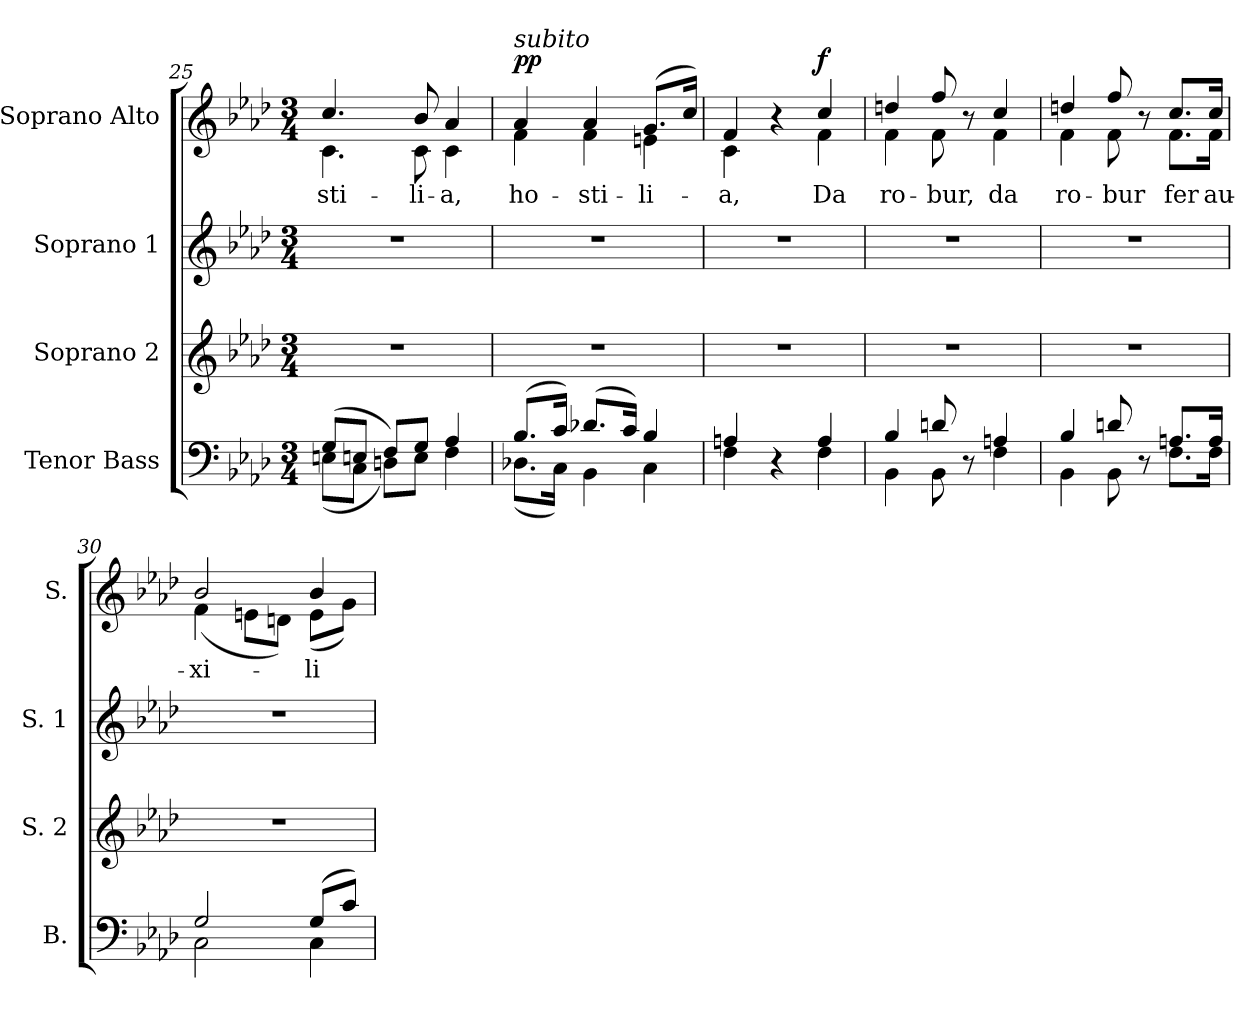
**kern	**kern	**kern	**kern	**text	**dynam
*part4	*part3	*part2	*part1	*part1	*part1
*staff4	*staff3	*staff2	*staff1	*staff1	*staff1
*I"Tenor Bass	*I"Soprano 2	*I"Soprano 1	*I"Soprano Alto	*	*
*I'B.	*I'S. 2	*I'S. 1	*I'S.	*	*
*clefF4	*clefG2	*clefG2	*clefG2	*	*
*k[b-e-a-d-]	*k[b-e-a-d-]	*k[b-e-a-d-]	*k[b-e-a-d-]	*	*
*f:	*f:	*f:	*f:	*	*
*M3/4	*M3/4	*M3/4	*M3/4	*	*
=25	=25	=25	=25	=25	=25
*^	*	*	*	*	*
!	!	!LO:N:vis=1	!LO:N:vis=1	!	!	!
!	!	!	!	!	!LO:LY:b:color=#000000	!
*	*	*	*	*^	*	*
(8Gi/L	(8Eni\L	2.r	2.r	4.cci/	4.ci\	-sti-	.
8Eni/J	8Ci\J	.	.	.	.	.	.
8Fi/L)	8Dni\L)	.	.	.	.	.	.
!	!	!	!	!	!	!LO:LY:b:color=#000000	!
8Gi/J	8Ei\J	.	.	8b-i/	8ci\	-li-	.
!	!	!	!	!	!	!LO:LY:b:color=#000000	!
4A-i/	4Fi\	.	.	4a-i/	4ci\	-a,	.
!!LO:LB:g=z	!!
=26	=26	=26	=26	=26	=26	=26	=26
!	!	!LO:N:vis=1	!LO:N:vis=1	!	!	!	!
!	!	!	!	!LO:TX:a:i:t=subito	!	!	!
!	!	!	!	!	!	!LO:LY:b:color=#000000	!
(8.B-i/L	(8.D-Xi\L	2.r	2.r	4a-i/	4fi\	ho-	pp
16ci/Jk)	16Ci\Jk)	.	.	.	.	.	.
!	!	!	!	!	!	!LO:LY:b:color=#000000	!
(8.d-Xi/L	4BB-i\	.	.	4a-i/	4fi\	-sti-	.
16ci/Jk)	.	.	.	.	.	.	.
!	!	!	!	!	!	!LO:LY:b:color=#000000	!
4B-i/	4Ci\	.	.	(8.gi/L	4eni\	-li-	.
.	.	.	.	16cci/Jk)	.	.	.
=27	=27	=27	=27	=27	=27	=27	=27
!	!	!LO:N:vis=1	!LO:N:vis=1	!	!	!	!
!	!	!	!	!	!	!LO:LY:b:color=#000000	!
4Ani/	4Fi\	2.r	2.r	4fi/	4ci\	-a,	.
4r	4ryy	.	.	4r	4ryy	.	.
!	!	!	!	!	!	!LO:LY:b:color=#000000	!
4Ai/	4Fi\	.	.	4cci/	4fi\	Da	f
=28	=28	=28	=28	=28	=28	=28	=28
!	!	!LO:N:vis=1	!LO:N:vis=1	!	!	!	!
!	!	!	!	!	!	!LO:LY:b:color=#000000	!
4B-i/	4BB-i\	2.r	2.r	4ddni/	4fi\	ro-	.
!	!	!	!	!	!	!LO:LY:b:color=#000000	!
8dni/	8BB-i\	.	.	8ffi/	8fi\	-bur,	.
8r	8ryy	.	.	8r	8ryy	.	.
!	!	!	!	!	!	!LO:LY:b:color=#000000	!
4Ani/	4Fi\	.	.	4cci/	4fi\	da	.
=29	=29	=29	=29	=29	=29	=29	=29
!	!	!LO:N:vis=1	!LO:N:vis=1	!	!	!	!
!	!	!	!	!	!	!LO:LY:b:color=#000000	!
4B-i/	4BB-i\	2.r	2.r	4ddni/	4fi\	ro-	.
!	!	!	!	!	!	!LO:LY:b:color=#000000	!
8dni/	8BB-i\	.	.	8ffi/	8fi\	-bur	.
8r	8ryy	.	.	8r	8ryy	.	.
!	!	!	!	!	!	!LO:LY:b:color=#000000	!
8.Ani/L	8.Fi\L	.	.	8.cci/L	8.fi\L	fer	.
!	!	!	!	!	!	!LO:LY:b:color=#000000	!
16Ai/Jk	16Fi\Jk	.	.	16cci/Jk	16fi\Jk	au-	.
!!LO:LB:g=z	!!
=30	=30	=30	=30	=30	=30	=30	=30
!	!	!LO:N:vis=1	!LO:N:vis=1	!	!	!	!
!	!	!	!	!	!	!LO:LY:b:color=#000000	!
2Gi/	2Ci\	2.r	2.r	2b-i/	(4fi\	-xi-	.
.	.	.	.	.	8eni\L	.	.
.	.	.	.	.	8dni\J)	.	.
!	!	!	!	!	!	!LO:LY:b:color=#000000	!
(8Gi/L	4Ci\	.	.	4b-i/	(8ei\L	-li-	.
8ci/J)	.	.	.	.	8gi\J)	.	.
*v	*v	*	*	*v	*v	*	*
=	=	=	=	=	=
*-	*-	*-	*-	*-	*-
